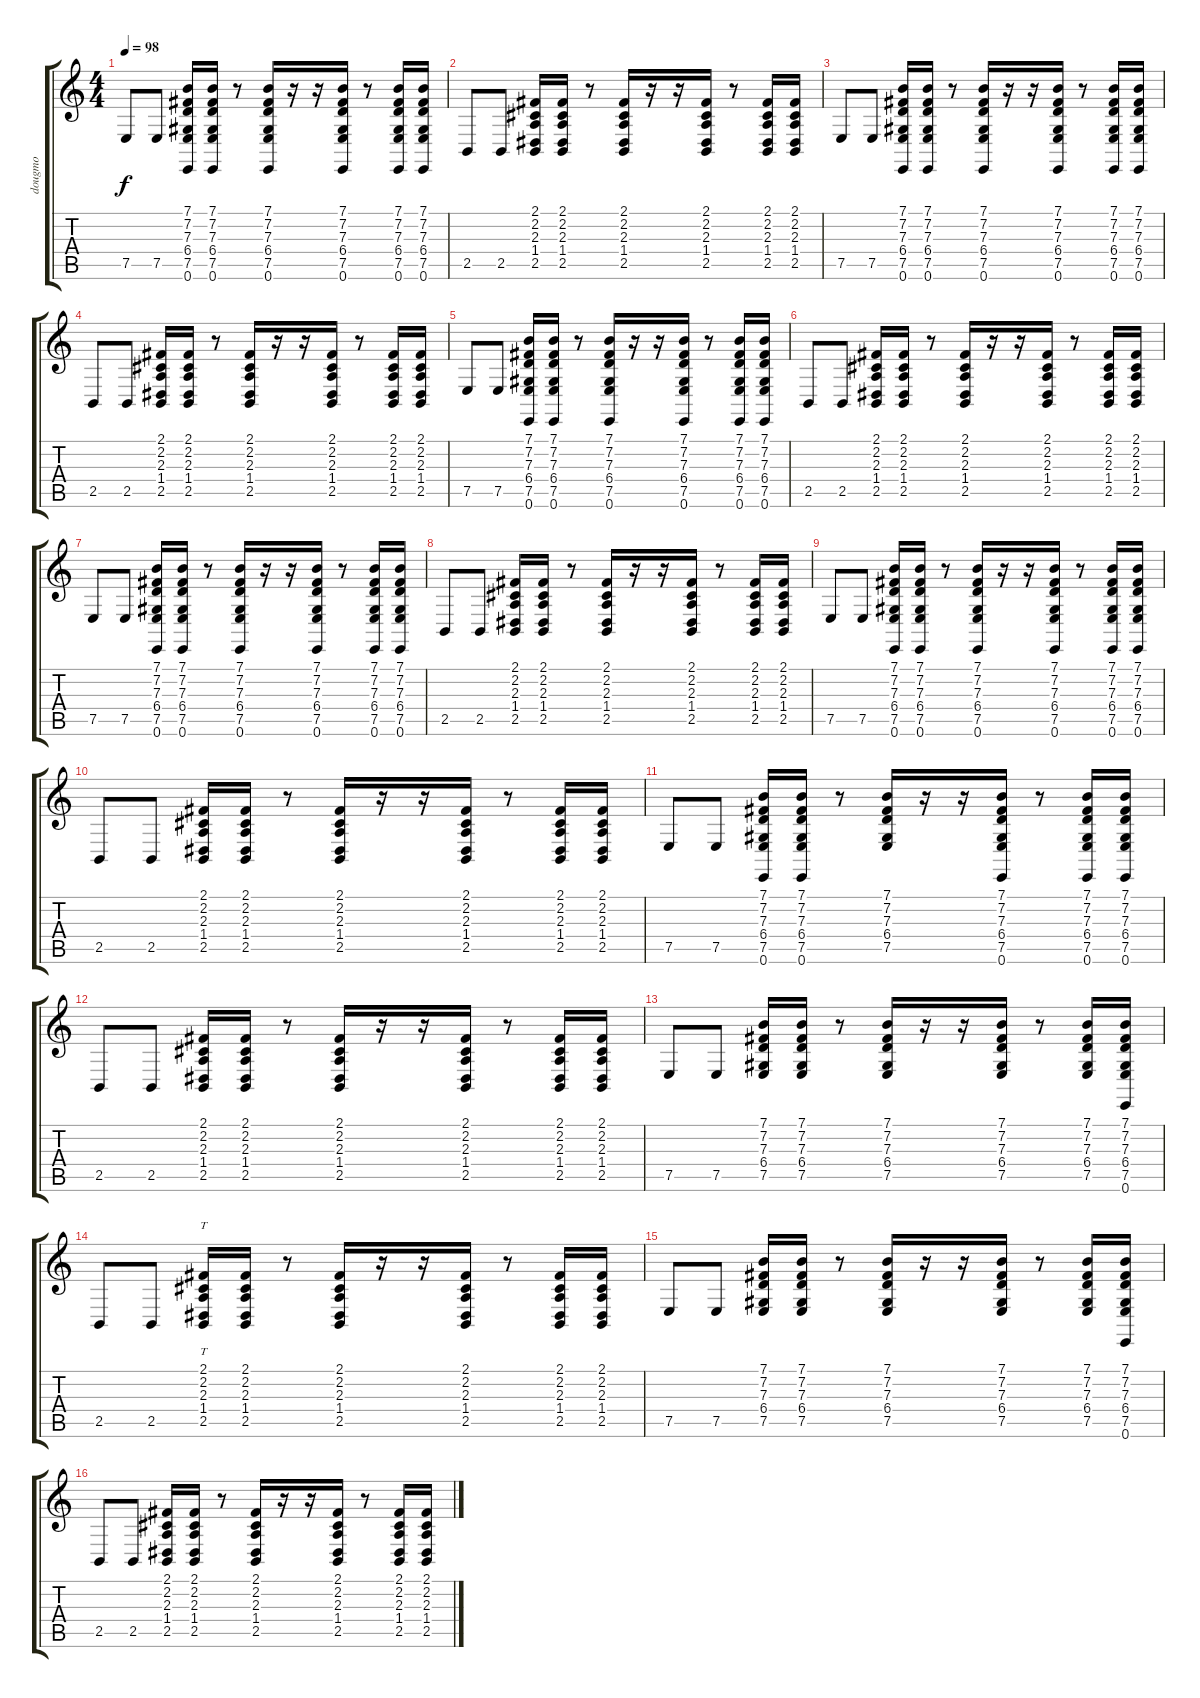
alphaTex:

\track ("dougmo" "dougmo") {instrument electricgrandpiano}
\staff {score tabs}
\tuning (E4 B3 G3 D3 A2 E2) {hide}
\ts (4 4)
\tempo 98
\clef g2
\ks c
7.5.8{dy f} 7.5.8 (7.1 7.2 7.3 6.4 7.5 0.6).16 (7.1 7.2 7.3 6.4 7.5 0.6).16 r.8 (7.1 7.2 7.3 6.4 7.5 0.6).16 r.16 r.16 (7.1 7.2 7.3 6.4 7.5 0.6).16 r.8 (7.1 7.2 7.3 6.4 7.5 0.6).16 (7.1 7.2 7.3 6.4 7.5 0.6).16 |
2.5.8 2.5.8 (2.1 2.2 2.3 1.4 2.5).16 (2.1 2.2 2.3 1.4 2.5).16 r.8 (2.1 2.2 2.3 1.4 2.5).16 r.16 r.16 (2.1 2.2 2.3 1.4 2.5).16 r.8 (2.1 2.2 2.3 1.4 2.5).16 (2.1 2.2 2.3 1.4 2.5).16 |
7.5.8 7.5.8 (7.1 7.2 7.3 6.4 7.5 0.6).16 (7.1 7.2 7.3 6.4 7.5 0.6).16 r.8 (7.1 7.2 7.3 6.4 7.5 0.6).16 r.16 r.16 (7.1 7.2 7.3 6.4 7.5 0.6).16 r.8 (7.1 7.2 7.3 6.4 7.5 0.6).16 (7.1 7.2 7.3 6.4 7.5 0.6).16 |
2.5.8 2.5.8 (2.1 2.2 2.3 1.4 2.5).16 (2.1 2.2 2.3 1.4 2.5).16 r.8 (2.1 2.2 2.3 1.4 2.5).16 r.16 r.16 (2.1 2.2 2.3 1.4 2.5).16 r.8 (2.1 2.2 2.3 1.4 2.5).16 (2.1 2.2 2.3 1.4 2.5).16 |
7.5.8 7.5.8 (7.1 7.2 7.3 6.4 7.5 0.6).16 (7.1 7.2 7.3 6.4 7.5 0.6).16 r.8 (7.1 7.2 7.3 6.4 7.5 0.6).16 r.16 r.16 (7.1 7.2 7.3 6.4 7.5 0.6).16 r.8 (7.1 7.2 7.3 6.4 7.5 0.6).16 (7.1 7.2 7.3 6.4 7.5 0.6).16 |
2.5.8 2.5.8 (2.1 2.2 2.3 1.4 2.5).16 (2.1 2.2 2.3 1.4 2.5).16 r.8 (2.1 2.2 2.3 1.4 2.5).16 r.16 r.16 (2.1 2.2 2.3 1.4 2.5).16 r.8 (2.1 2.2 2.3 1.4 2.5).16 (2.1 2.2 2.3 1.4 2.5).16 |
7.5.8 7.5.8 (7.1 7.2 7.3 6.4 7.5 0.6).16 (7.1 7.2 7.3 6.4 7.5 0.6).16 r.8 (7.1 7.2 7.3 6.4 7.5 0.6).16 r.16 r.16 (7.1 7.2 7.3 6.4 7.5 0.6).16 r.8 (7.1 7.2 7.3 6.4 7.5 0.6).16 (7.1 7.2 7.3 6.4 7.5 0.6).16 |
2.5.8 2.5.8 (2.1 2.2 2.3 1.4 2.5).16 (2.1 2.2 2.3 1.4 2.5).16 r.8 (2.1 2.2 2.3 1.4 2.5).16 r.16 r.16 (2.1 2.2 2.3 1.4 2.5).16 r.8 (2.1 2.2 2.3 1.4 2.5).16 (2.1 2.2 2.3 1.4 2.5).16 |
7.5.8 7.5.8 (7.1 7.2 7.3 6.4 7.5 0.6).16 (7.1 7.2 7.3 6.4 7.5 0.6).16 r.8 (7.1 7.2 7.3 6.4 7.5 0.6).16 r.16 r.16 (7.1 7.2 7.3 6.4 7.5 0.6).16 r.8 (7.1 7.2 7.3 6.4 7.5 0.6).16 (7.1 7.2 7.3 6.4 7.5 0.6).16 |
2.5.8 2.5.8 (2.1 2.2 2.3 1.4 2.5).16 (2.1 2.2 2.3 1.4 2.5).16 r.8 (2.1 2.2 2.3 1.4 2.5).16 r.16 r.16 (2.1 2.2 2.3 1.4 2.5).16 r.8 (2.1 2.2 2.3 1.4 2.5).16 (2.1 2.2 2.3 1.4 2.5).16 |
7.5.8{volume 5} 7.5.8 (7.1 7.2 7.3 6.4 7.5 0.6).16 (7.1 7.2 7.3 6.4 7.5 0.6).16 r.8 (7.1 7.2 7.3 6.4 7.5).16 r.16 r.16 (7.1 7.2 7.3 6.4 7.5 0.6).16 r.8 (7.1 7.2 7.3 6.4 7.5 0.6).16 (7.1 7.2 7.3 6.4 7.5 0.6).16 |
2.5.8{volume 4} 2.5.8 (2.1 2.2 2.3 1.4 2.5).16{volume 4} (2.1 2.2 2.3 1.4 2.5).16 r.8 (2.1 2.2 2.3 1.4 2.5).16{volume 4} r.16 r.16 (2.1 2.2 2.3 1.4 2.5).16{volume 4} r.8 (2.1 2.2 2.3 1.4 2.5).16{volume 4} (2.1 2.2 2.3 1.4 2.5).16 |
7.5.8{volume 2} 7.5.8 (7.1 7.2 7.3 6.4 7.5).16{volume 4} (7.1 7.2 7.3 6.4 7.5).16 r.8 (7.1 7.2 7.3 6.4 7.5).16{volume 3} r.16 r.16 (7.1 7.2 7.3 6.4 7.5).16{volume 2} r.8 (7.1 7.2 7.3 6.4 7.5).16 (7.1 7.2 7.3 6.4 7.5 0.6).16 |
2.5.8{volume 2} 2.5.8 (2.1 2.2 2.3 1.4 2.5).16{tt volume 2} (2.1 2.2 2.3 1.4 2.5).16 r.8 (2.1 2.2 2.3 1.4 2.5).16 r.16 r.16 (2.1 2.2 2.3 1.4 2.5).16 r.8 (2.1 2.2 2.3 1.4 2.5).16 (2.1 2.2 2.3 1.4 2.5).16 |
7.5.8{volume 1} 7.5.8 (7.1 7.2 7.3 6.4 7.5).16{volume 1} (7.1 7.2 7.3 6.4 7.5).16 r.8 (7.1 7.2 7.3 6.4 7.5).16 r.16 r.16 (7.1 7.2 7.3 6.4 7.5).16 r.8 (7.1 7.2 7.3 6.4 7.5).16 (7.1 7.2 7.3 6.4 7.5 0.6).16 |
2.5.8{volume 0} 2.5.8 (2.1 2.2 2.3 1.4 2.5).16 (2.1 2.2 2.3 1.4 2.5).16 r.8 (2.1 2.2 2.3 1.4 2.5).16 r.16 r.16 (2.1 2.2 2.3 1.4 2.5).16 r.8 (2.1 2.2 2.3 1.4 2.5).16 (2.1 2.2 2.3 1.4 2.5).16
